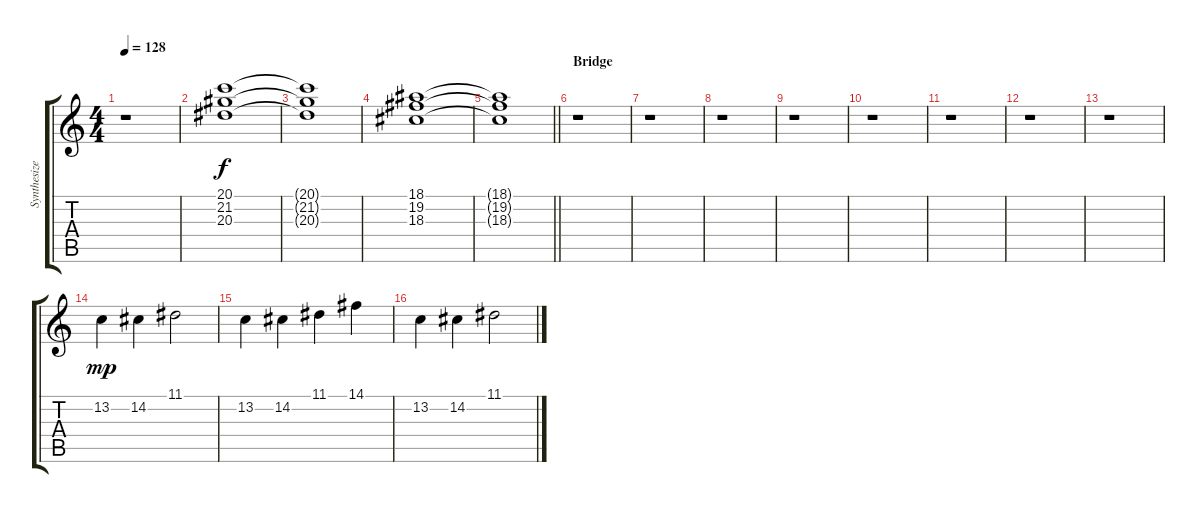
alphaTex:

\track ("Synthesizer 1" "Synthesize") {instrument lead2sawtooth}
\staff {score tabs}
\tuning (E4 B3 G3 D3 A2 E2) {hide}
\ts (4 4)
\tempo 128
\clef g2
\ks c
r.1{dy f} |
(20.1 21.2 20.3).1{volume 11} |
(20.1{t} 21.2{t} 20.3{t}).1 |
(18.1 19.2 18.3).1 |
\barLineRight lightlight
(18.1{t} 19.2{t} 18.3{t}).1 |
\section ("" "Bridge")
r.1 |
r.1 |
r.1 |
r.1 |
r.1 |
r.1 |
r.1 |
r.1 |
13.2.4{dy mp} 14.2.4 11.1.2 |
13.2.4 14.2.4 11.1.4 14.1.4 |
13.2.4 14.2.4 11.1.2
